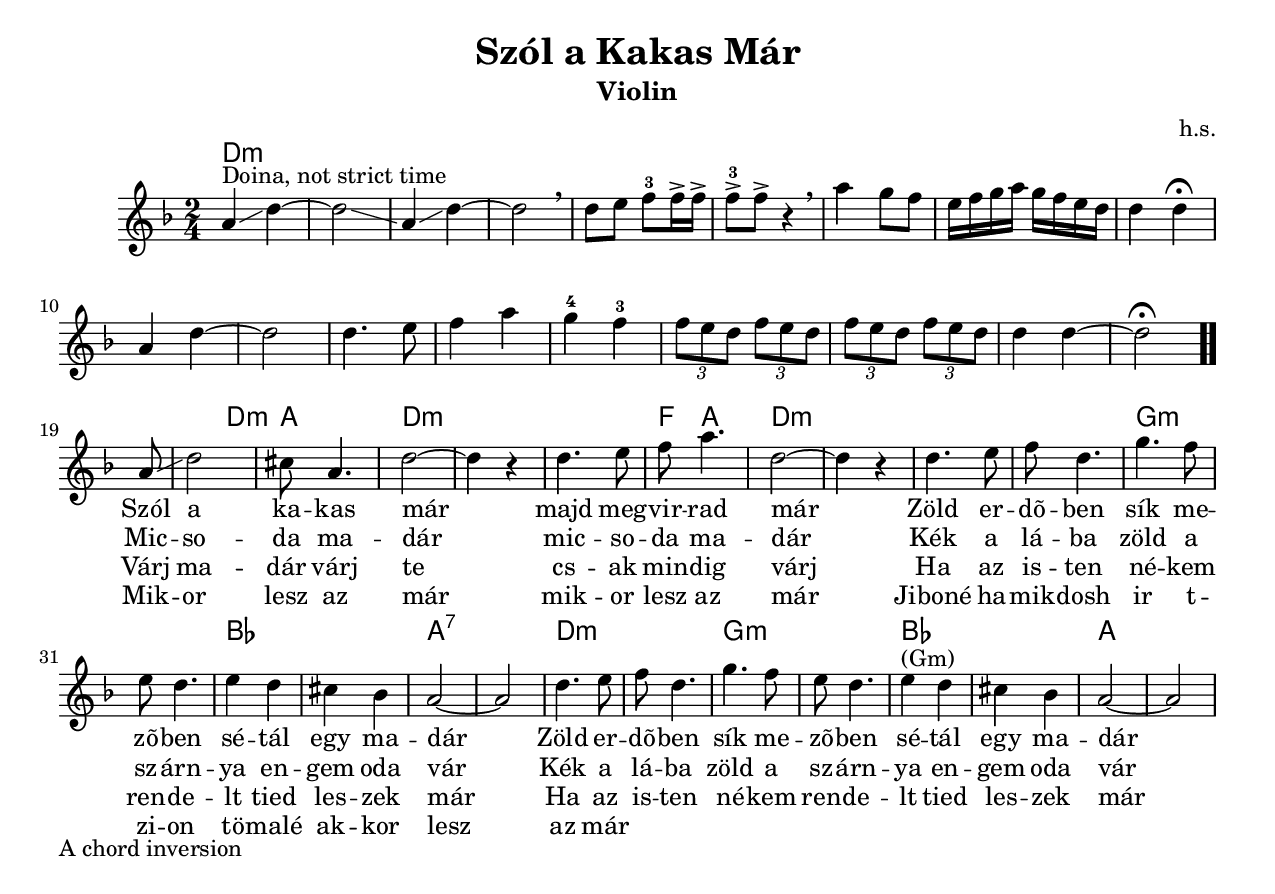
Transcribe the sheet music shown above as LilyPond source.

\version "2.24.0"
\include "english.ly"
%\pointAndClickOff

\paper{
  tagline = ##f
  print-all-headers = ##t
  #(set-paper-size "letter")
}
date = #(strftime "%d-%m-%Y" (localtime (current-time)))

%\markup{ \italic{ " Updated " \date  }  }


%#################################### Melody ########################
melody = \relative c'' {
  \clef treble
  \key d \minor
  \time 2/4

  %\partial 16*3 a16 d f   %lead in notes
  a4 ^\markup{Doina, not strict time} \glissando d4~
  d2
  \glissando a4 \glissando d~
  d2| \breathe

  d8 e f-3 f16-> f->|
  f8-3-> f-> r4 \breathe

  a4 g8 f|
  e16 f g a g f e d
  d4 d \fermata
  a4 d~
  d2

  d4. e8|
  f4 a
  g4-4 f-3
  \tuplet 3/2{f8 e d} \tuplet 3/2{f8 e d}
  \tuplet 3/2{f8 e d} \tuplet 3/2{f8 e d}
  d4 d ~
  d2\fermata |
  \bar ".."

  \break
  %{
<<{
     \partial 8 a8
  \glissando d2
  cis8 a4.|
  d2~
  d4 r

  d4. e8|
  f8 a4. \partial 8 a8
  \glissando
  d,2~
  d4 r|

  d4. e8|
  f8  d4.
  g4. f8
  e8 d4.

  e4 d
  cis4 bes
  a2~
  a2

  d4. e8|
  f8  d4.
  g4. f8
  e8 d4.

  e4 ^\markup{(Gm)} d
  cis4 bes
  a2~
  a2
}
\\{
  \partial 8 f8~
  f2
  e2
  d2
  r2
  f2
  c2
  d2
}>>
  %}
  \partial 8 a8
  \glissando d2
  cs8 a4.|
  d2~
  d4 r

  d4. e8|
  f8 a4.
  d,2~
  d4 r|

  d4. e8|
  f8  d4.
  g4. f8
  e8 d4.

  e4 d
  cs4 bf
  a2~
  a2

  d4. e8|
  f8  d4.
  g4. f8
  e8 d4.

  e4 ^\markup{(Gm)} d
  cs4 bf
  a2~
  a2


}
%################################# Lyrics #####################
\addlyrics{
  \repeat unfold 46 \skip1
  Szól a ka -- kas már
  majd meg -- vir -- rad már
  Zöld er -- dõ -- ben sík me -- zõ -- ben
  sé -- tál egy ma -- dár
  Zöld er -- dõ -- ben sík me -- zõ -- ben
  sé -- tál egy ma -- dár
}

\addlyrics {
  \repeat unfold 46 \skip1
  Mic -- so -- da ma -- dár
  mic -- so -- da ma -- dár
  Kék a lá -- ba zöld a sz -- árn -- ya
  en -- gem oda vár
  Kék a lá -- ba zöld a sz -- árn -- ya
  en -- gem oda vár
}

\addlyrics {
  \repeat unfold 46 \skip1
  Várj ma -- dár várj
  te cs -- ak min -- dig várj
  Ha az is -- ten né -- kem ren -- de -- lt
  tied les -- zek már
  Ha az is -- ten né -- kem ren -- de -- lt
  tied les -- zek már
}

\addlyrics {
  \repeat unfold 46 \skip1
  Mik -- or lesz az már
  mik -- or lesz az már
  Jiboné ha -- mik -- dosh ir t -- zi -- on tö -- malé
  ak -- kor lesz az már

}
%################################# Chords #######################
harmonies = \chordmode {
  %diona
  d2*19:m
  %r2*18
  d8:m
  a2
  d4*6:m
  %r2 r4.
  f8
  a4.
  d2*4:m
  %r2*3
  g2*2:m
  %r2
  bf2*2
  %r2
  a2*2:7
  %r2
  d2*2:m
  %r2
  g2*2:m
  %r2
  bf2*2
  %r2
  a2


}

\score {
  <<
    \new ChordNames {
      \set chordChanges = ##f
      \harmonies
    }
    \new Staff
    \melody
  >>
  \header{
    title= "Szól a Kakas Már"
    subtitle=""
    composer= ""
    instrument = "Violin"
    arranger= "h.s."
  }
  \midi{\tempo 4 = 120}
  \layout{indent = 1.0\cm}
}


\markup{ A chord inversion }
%{
szól a kakas már
majd megvirrad már
zöld erdõben sík mezõben
sétál egy madár

micsoda madár
micsoda madár
kék a lába zöld a szárnya
engem oda vár

várj madár várj
te csak mindig várj
ha az isten nékem rendelt
tied leszek már

mikor lesz az már
mikor lesz az már
jiboné hamikdosh ir tzion tömalé
akkor lesz az már
%}
